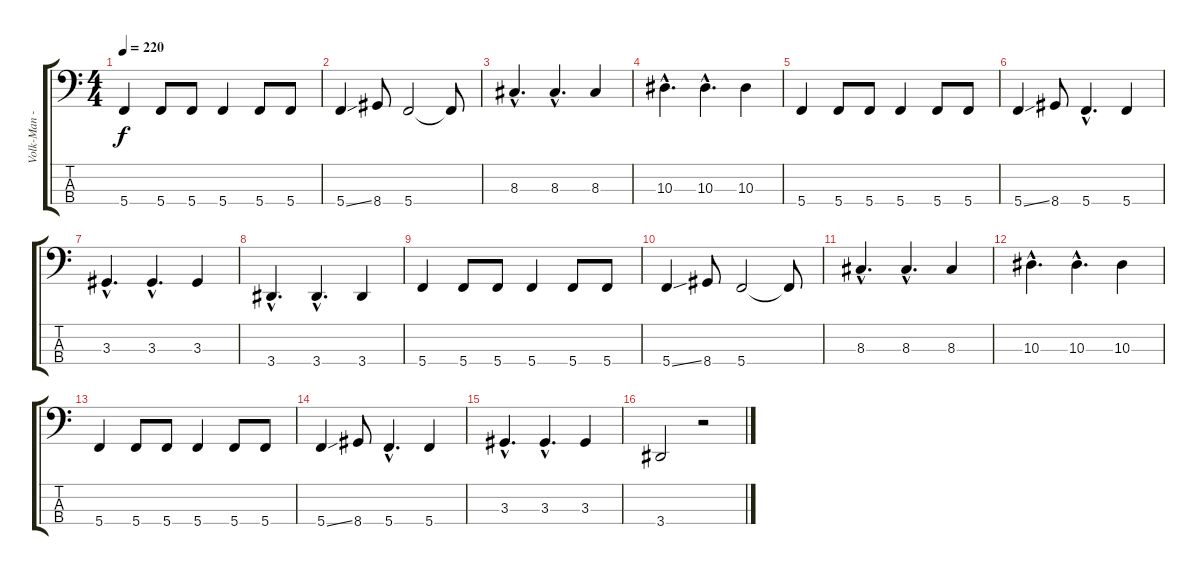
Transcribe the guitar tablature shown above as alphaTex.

\track ("Volk-Man - Bass" "Volk-Man -") {instrument electricbasspick}
\staff {score tabs}
\tuning (Eb2 Bb1 F1 C1) {hide}
\ts (4 4)
\tempo 220
\clef f4
\ks c
5.4.4{dy f} 5.4.8 5.4.8 5.4.4 5.4.8 5.4.8 |
5.4{ss}.4 8.4.8 5.4.2 5.4{t}.8 |
8.3{hac}.4{d} 8.3{hac}.4{d} 8.3.4 |
10.3{hac}.4{d} 10.3{hac}.4{d} 10.3.4 |
5.4.4 5.4.8 5.4.8 5.4.4 5.4.8 5.4.8 |
5.4{ss}.4 8.4.8 5.4{hac}.4{d} 5.4.4 |
3.3{hac}.4{d} 3.3{hac}.4{d} 3.3.4 |
3.4{hac}.4{d} 3.4{hac}.4{d} 3.4.4 |
5.4.4 5.4.8 5.4.8 5.4.4 5.4.8 5.4.8 |
5.4{ss}.4 8.4.8 5.4.2 5.4{t}.8 |
8.3{hac}.4{d} 8.3{hac}.4{d} 8.3.4 |
10.3{hac}.4{d} 10.3{hac}.4{d} 10.3.4 |
5.4.4 5.4.8 5.4.8 5.4.4 5.4.8 5.4.8 |
5.4{ss}.4 8.4.8 5.4{hac}.4{d} 5.4.4 |
3.3{hac}.4{d} 3.3{hac}.4{d} 3.3.4 |
3.4.2 r.2
